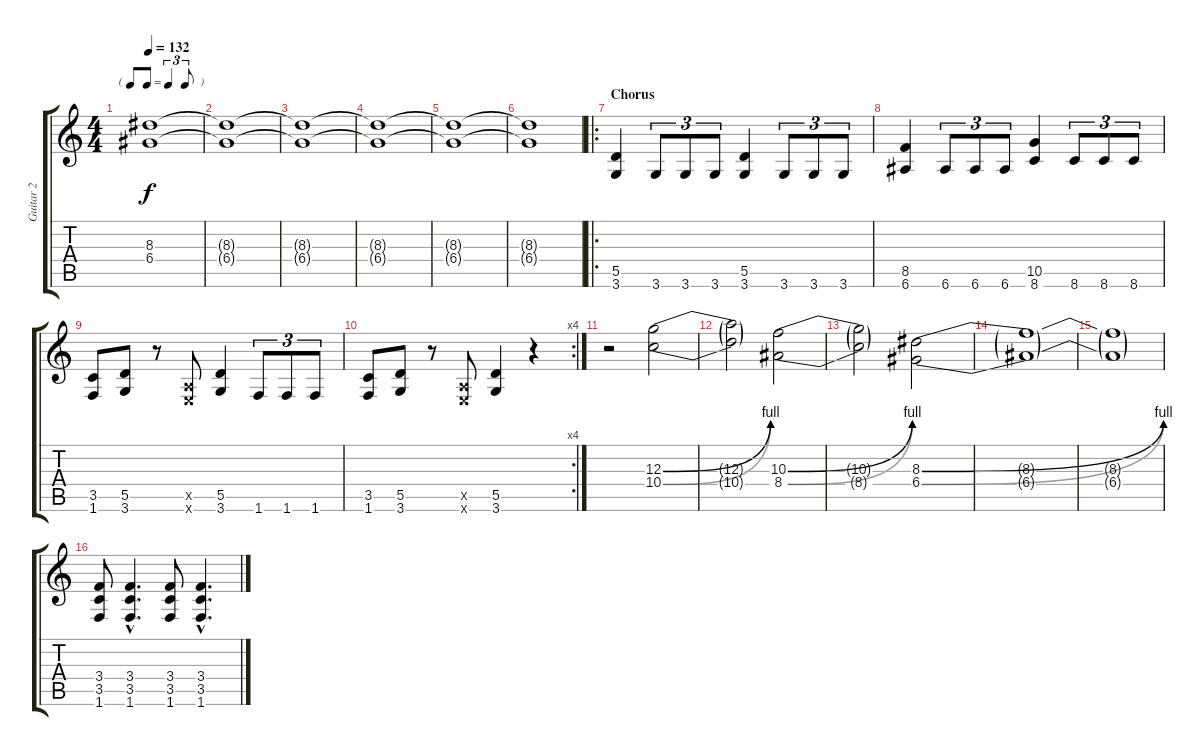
\track ("Guitar 2" "Guitar 2") {instrument distortionguitar}
\staff {score tabs}
\tuning (E4 B3 G3 D3 A2 E2) {hide}
\ts (4 4)
\tf triplet8th
\tempo 132
\clef g2
\ks c
(8.3{t} 6.4{t}).1{dy f} |
(8.3{t} 6.4{t}).1 |
(8.3{t} 6.4{t}).1 |
(8.3{t} 6.4{t}).1 |
(8.3{t} 6.4{t}).1 |
(8.3{t} 6.4{t}).1 |
\ro
\section ("" "Chorus")
(5.5 3.6).4 3.6.8{tu (3 2)} 3.6.8{tu (3 2)} 3.6.8{tu (3 2)} (5.5 3.6).4 3.6.8{tu (3 2)} 3.6.8{tu (3 2)} 3.6.8{tu (3 2)} |
(8.5 6.6).4 6.6.8{tu (3 2)} 6.6.8{tu (3 2)} 6.6.8{tu (3 2)} (10.5 8.6).4 8.6.8{tu (3 2)} 8.6.8{tu (3 2)} 8.6.8{tu (3 2)} |
(3.5 1.6).8 (5.5 3.6).8 r.8 (0.5{x} 0.6{x}).8 (5.5 3.6).4 1.6.8{tu (3 2)} 1.6.8{tu (3 2)} 1.6.8{tu (3 2)} |
\rc 4
(3.5 1.6).8 (5.5 3.6).8 r.8 (0.5{x} 0.6{x}).8 (5.5 3.6).4 r.4 |
r.2 (12.3{be (bend 0 0 60 4)} 10.4{be (bend 0 0 60 4)}).2 |
(12.3{t} 10.4{t}).2 (10.3{be (bend 0 0 60 4)} 8.4{be (bend 0 0 60 4)}).2 |
(10.3{t} 8.4{t}).2 (8.3{be (bend 0 0 60 4)} 6.4{be (bend 0 0 60 4)}).2 |
(8.3{t} 6.4{t}).1 |
(8.3{t} 6.4{t}).1 |
(3.4 3.5 1.6).8 (3.4{hac} 3.5{hac} 1.6{hac}).4{d} (3.4 3.5 1.6).8 (3.4{hac} 3.5{hac} 1.6{hac}).4{d}
